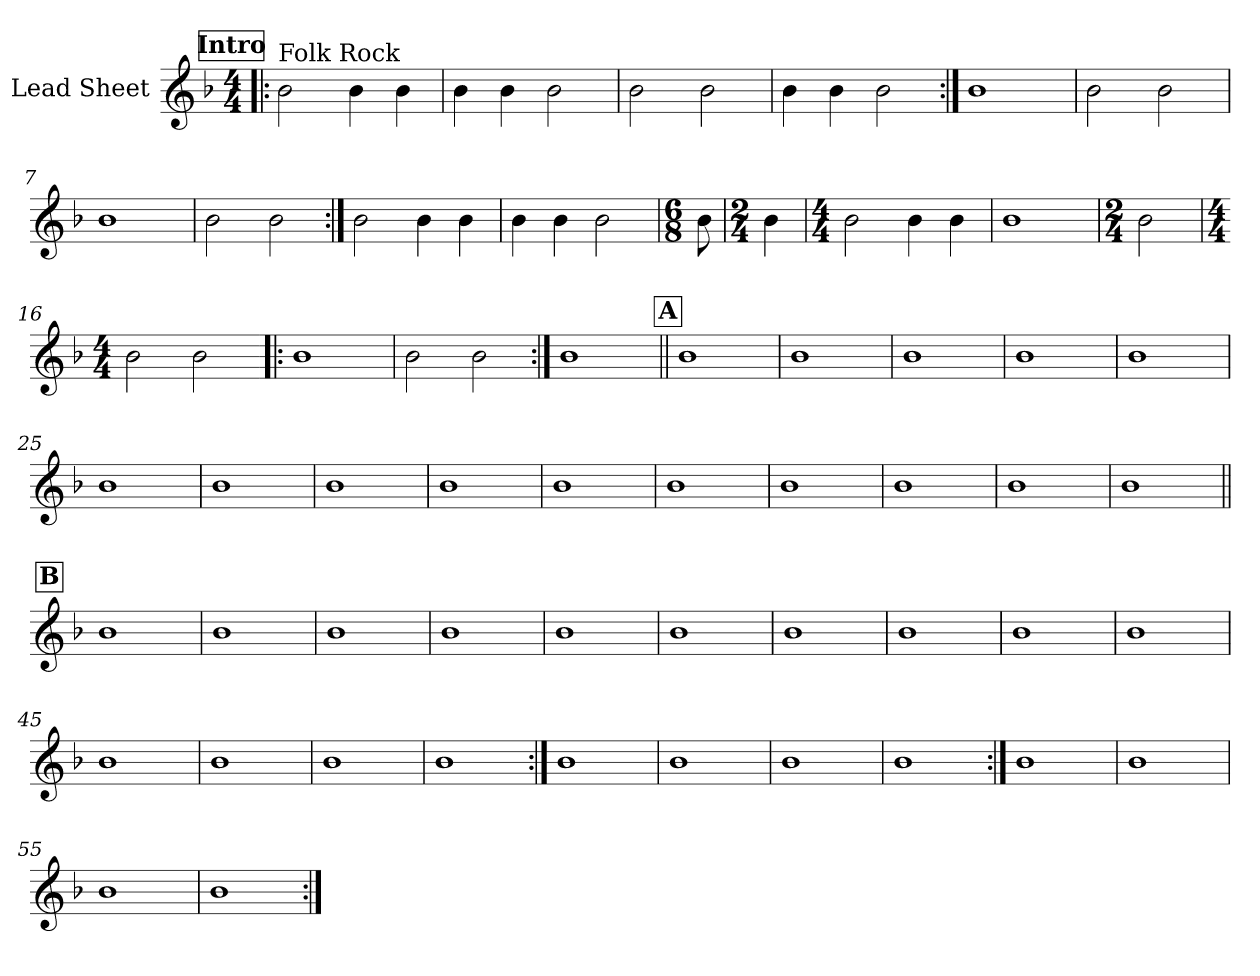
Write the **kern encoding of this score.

**kern
*part1
*staff1
*I"Lead Sheet
*clefG2
*k[b-]
*d:
*M4/4
!!LO:REH:place=s1:a:fs=14:t=Intro
=1!|:
!LO:TX:a:t=Folk Rock
2b-\
4b-\
4b-\
=2
4b-\
4b-\
2b-\
=3
2b-\
2b-\
=4
4b-\
4b-\
2b-\
!!LO:LB:g=z
=5:|!
1b-
=6
2b-\
2b-\
=7
1b-
=8
2b-\
2b-\
!!LO:LB:g=z
=9:|!
2b-\
4b-\
4b-\
=10
4b-\
4b-\
2b-\
=11
*M6/8
8b-\
=12
*M2/4
4b-\
=13
*M4/4
2b-\
4b-\
4b-\
!!LO:LB:g=z
=14
1b-
=15
*M2/4
2b-\
=16
*M4/4
2b-\
2b-\
=17!|:
1b-
=18
2b-\
2b-\
=19:|!
1b-
!!LO:LB:g=z
!!LO:REH:place=s1:a:fs=14:t=A
=20||
1b-
=21
1b-
=22
1b-
=23
1b-
=24
1b-
!!LO:LB:g=z
=25
1b-
=26
1b-
=27
1b-
=28
1b-
=29
1b-
!!LO:LB:g=z
=30
1b-
=31
1b-
=32
1b-
=33
1b-
=34
1b-
!!LO:LB:g=z
!!LO:REH:place=s1:a:fs=14:t=B
=35||
1b-
=36
1b-
=37
1b-
=38
1b-
=39
1b-
=40
1b-
!!LO:LB:g=z
=41
1b-
=42
1b-
=43
1b-
=44
1b-
=45
1b-
=46
1b-
=47
1b-
=48
1b-
!!LO:LB:g=z
=49:|!
1b-
=50
1b-
=51
1b-
=52
1b-
!!LO:PB:g=z
=53:|!
1b-
=54
1b-
=55
1b-
=56
1b-
=:|!
*-
